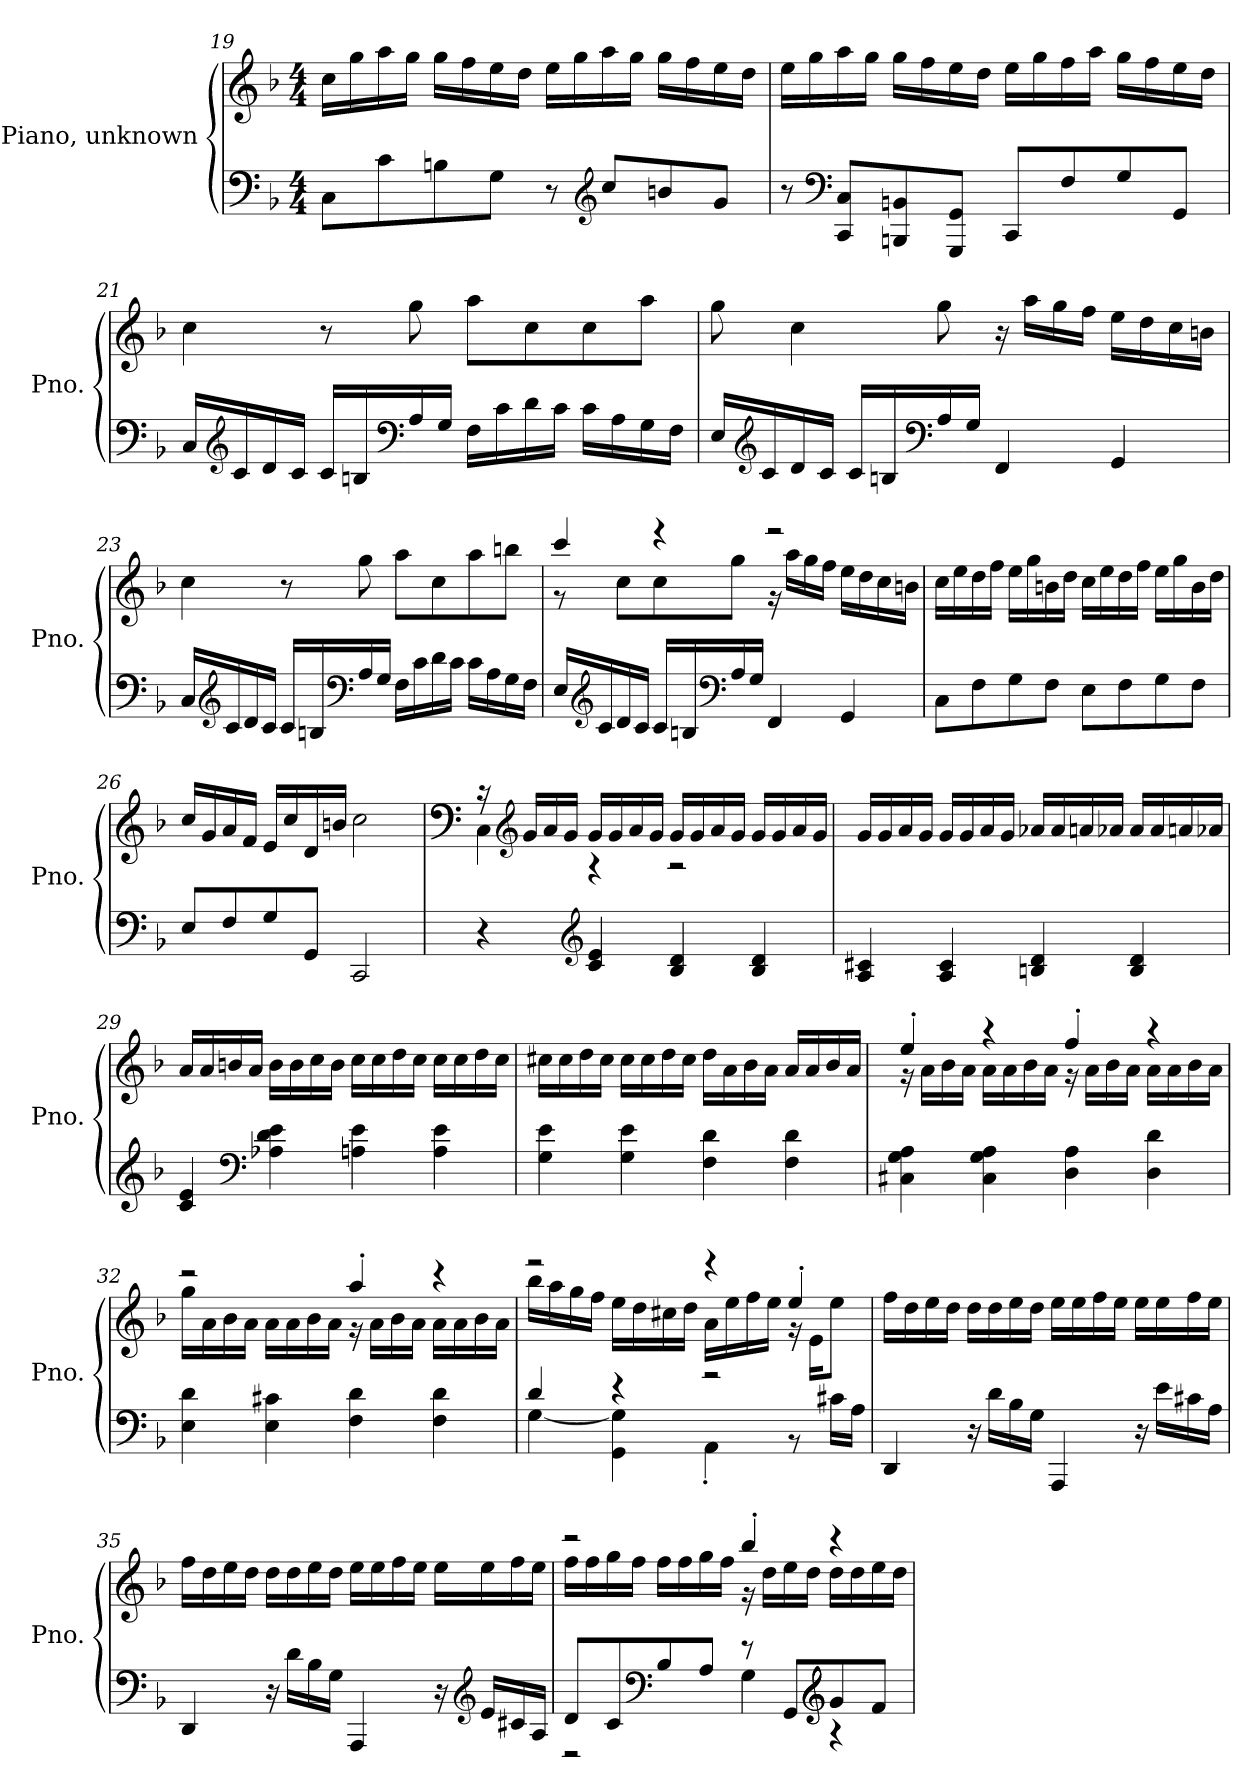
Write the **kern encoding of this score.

**kern	**kern
*part1	*part1
*staff2	*staff1
*I"Piano, unknown	*
*I'Pno.	*
!!LO:LB:g=z
*clefF4	*clefG2
*k[b-]	*k[b-]
*M4/4	*M4/4
=19	=19
8C\L	16cc\LL
.	16gg\
8c\	16aa\
.	16gg\JJ
8Bn\	16gg\LL
.	16ff\
8G\J	16ee\
.	16dd\JJ
8r	16ee\LL
.	16gg\
*clefG2	*
8cc/L	16aa\
.	16gg\JJ
8bn/	16gg\LL
.	16ff\
8g/J	16ee\
.	16dd\JJ
=20	=20
8r	16ee\LL
.	16gg\
*clefF4	*
8CC/ 8C/L	16aa\
.	16gg\JJ
8BBBn/ 8BBn/	16gg\LL
.	16ff\
8GGG/ 8GG/J	16ee\
.	16dd\JJ
8CC/L	16ee\LL
.	16gg\
8F/	16ff\
.	16aa\JJ
8G/	16gg\LL
.	16ff\
8GG/J	16ee\
.	16dd\JJ
!!LO:LB:g=z
=21	=21
16C/LL	4cc\
*clefG2	*
16c/	.
16d/	.
16c/JJ	.
16c/LL	8r
16Bn/	.
*clefF4	*
16A/	8gg\
16G/JJ	.
16F\LL	8aa\L
16c\	.
16d\	8cc\
16c\JJ	.
16c\LL	8cc\
16A\	.
16G\	8aa\J
16F\JJ	.
=22	=22
16E/LL	8gg\
*clefG2	*
16c/	.
16d/	4cc\
16c/JJ	.
16c/LL	.
16Bn/	.
*clefF4	*
16A/	8gg\
16G/JJ	.
4FF/	16r
.	16aa\LL
.	16gg\
.	16ff\JJ
4GG/	16ee\LL
.	16dd\
.	16cc\
.	16bn\JJ
!!LO:LB:g=z
=23	=23
16C/LL	4cc\
*clefG2	*
16c/	.
16d/	.
16c/JJ	.
16c/LL	8r
16Bn/	.
*clefF4	*
16A/	8gg\
16G/JJ	.
16F\LL	8aa\L
16c\	.
16d\	8cc\
16c\JJ	.
16c\LL	8aa\
16A\	.
16G\	8bbn\J
16F\JJ	.
=24	=24
*	*^
16E/LL	4ccc/	8r
*clefG2	*	*
16c/	.	.
16d/	.	8cc\L
16c/JJ	.	.
16c/LL	4r	8cc\
16Bn/	.	.
*clefF4	*	*
16A/	.	8gg\J
16G/JJ	.	.
4FF/	2r	16r
.	.	16aa\LL
.	.	16gg\
.	.	16ff\JJ
4GG/	.	16ee\LL
.	.	16dd\
.	.	16cc\
.	.	16bn\JJ
*	*v	*v
!!LO:LB:g=z
=25	=25
8C\L	16cc\LL
.	16ee\
8F\	16dd\
.	16ff\JJ
8G\	16ee\LL
.	16gg\
8F\J	16bn\
.	16dd\JJ
8E\L	16cc\LL
.	16ee\
8F\	16dd\
.	16ff\JJ
8G\	16ee\LL
.	16gg\
8F\J	16b\
.	16dd\JJ
=26	=26
8E/L	16cc/LL
.	16g/
8F/	16a/
.	16f/JJ
8G/	16e/LL
.	16cc/
8GG/J	16d/
.	16bn/JJ
2CC/	2cc\
=27	=27
*	*clefF4
*	*^
4r	16r	4C\
*	*clefG2	*
.	16g/LL	.
.	16a/	.
.	16g/JJ	.
*clefG2	*	*
4c/ 4e/	16g/LL	4r
.	16g/	.
.	16a/	.
.	16g/JJ	.
4B-/ 4d/	16g/LL	2r
.	16g/	.
.	16a/	.
.	16g/JJ	.
4B-/ 4d/	16g/LL	.
.	16g/	.
.	16a/	.
.	16g/JJ	.
*	*v	*v
!!LO:PB:g=z
=28	=28
4A/ 4c#X/	16g/LL
.	16g/
.	16a/
.	16g/JJ
4A/ 4c#/	16g/LL
.	16g/
.	16a/
.	16g/JJ
4Bn/ 4d/	16a-X/LL
.	16a-/
.	16an/
.	16a-X/JJ
4B/ 4d/	16a-/LL
.	16a-/
.	16an/
.	16a-X/JJ
=29	=29
4c/ 4e/	16a/LL
.	16a/
.	16bn/
.	16a/JJ
*clefF4	*
4A-X\ 4d\ 4e\	16b\LL
.	16b\
.	16cc\
.	16b\JJ
4An\ 4e\	16cc\LL
.	16cc\
.	16dd\
.	16cc\JJ
4A\ 4e\	16cc\LL
.	16cc\
.	16dd\
.	16cc\JJ
!!LO:LB:g=z
=30	=30
4G\ 4e\	16cc#X\LL
.	16cc#\
.	16dd\
.	16cc#\JJ
4G\ 4e\	16cc#\LL
.	16cc#\
.	16dd\
.	16cc#\JJ
4F\ 4d\	16dd\LL
.	16a\
.	16b-\
.	16a\JJ
4F\ 4d\	16a/LL
.	16a/
.	16b-/
.	16a/JJ
=31	=31
*	*^
4C#X\ 4G\ 4A\	4ee'/	16r
.	.	16a\LL
.	.	16b-\
.	.	16a\JJ
4C#\ 4G\ 4A\	4r	16a\LL
.	.	16a\
.	.	16b-\
.	.	16a\JJ
4D\ 4A\	4ff'/	16r
.	.	16a\LL
.	.	16b-\
.	.	16a\JJ
4D\ 4d\	4r	16a\LL
.	.	16a\
.	.	16b-\
.	.	16a\JJ
!!LO:LB:g=z	!!
=32	=32	=32
4E\ 4d\	2r	16gg\LL
.	.	16a\
.	.	16b-\
.	.	16a\JJ
4E\ 4c#X\	.	16a\LL
.	.	16a\
.	.	16b-\
.	.	16a\JJ
4F\ 4d\	4aa'/	16r
.	.	16a\LL
.	.	16b-\
.	.	16a\JJ
4F\ 4d\	4r	16a\LL
.	.	16a\
.	.	16b-\
.	.	16a\JJ
=33	=33	=33
*^	*	*
4d/	[4G\	2r	16bb-\LL
.	.	.	16aa\
.	.	.	16gg\
.	.	.	16ff\JJ
4r	4GG\ 4G\]	.	16ee\LL
.	.	.	16dd\
.	.	.	16cc#X\
.	.	.	16dd\JJ
2r	4AA'\	4r	16a\LL
.	.	.	16ee\
.	.	.	16ff\
.	.	.	16ee\JJ
.	8r	4ee'/	16r
.	.	.	16e\KL
.	16c#X\LL	.	8ee\J
.	16A\JJ	.	.
*v	*v	*	*
*	*v	*v
!!LO:LB:g=z
=34	=34
4DD/	16ff\LL
.	16dd\
.	16ee\
.	16dd\JJ
16r	16dd\LL
16d\LL	16dd\
16B-\	16ee\
16G\JJ	16dd\JJ
4AAA/	16ee\LL
.	16ee\
.	16ff\
.	16ee\JJ
16r	16ee\LL
16e\LL	16ee\
16c#X\	16ff\
16A\JJ	16ee\JJ
=35	=35
4DD/	16ff\LL
.	16dd\
.	16ee\
.	16dd\JJ
16r	16dd\LL
16d\LL	16dd\
16B-\	16ee\
16G\JJ	16dd\JJ
4AAA/	16ee\LL
.	16ee\
.	16ff\
.	16ee\JJ
16r	16ee\LL
*clefG2	*
16e/LL	16ee\
16c#X/	16ff\
16A/JJ	16ee\JJ
!!LO:LB:g=z
=36	=36
*^	*^
8d/L	2r	2r	16ff\LL
.	.	.	16ff\
8c/	.	.	16gg\
.	.	.	16ff\JJ
*clefF4	*	*	*
8B-/	.	.	16ff\LL
.	.	.	16ff\
8A/J	.	.	16gg\
.	.	.	16ff\JJ
8r	4G\	4bb-'/	16r
.	.	.	16dd\LL
8GG/L	.	.	16ee\
.	.	.	16dd\JJ
*clefG2	*	*	*
8g/	4r	4r	16dd\LL
.	.	.	16dd\
8f/J	.	.	16ee\
.	.	.	16dd\JJ
*v	*v	*	*
*	*v	*v
=	=
*-	*-
